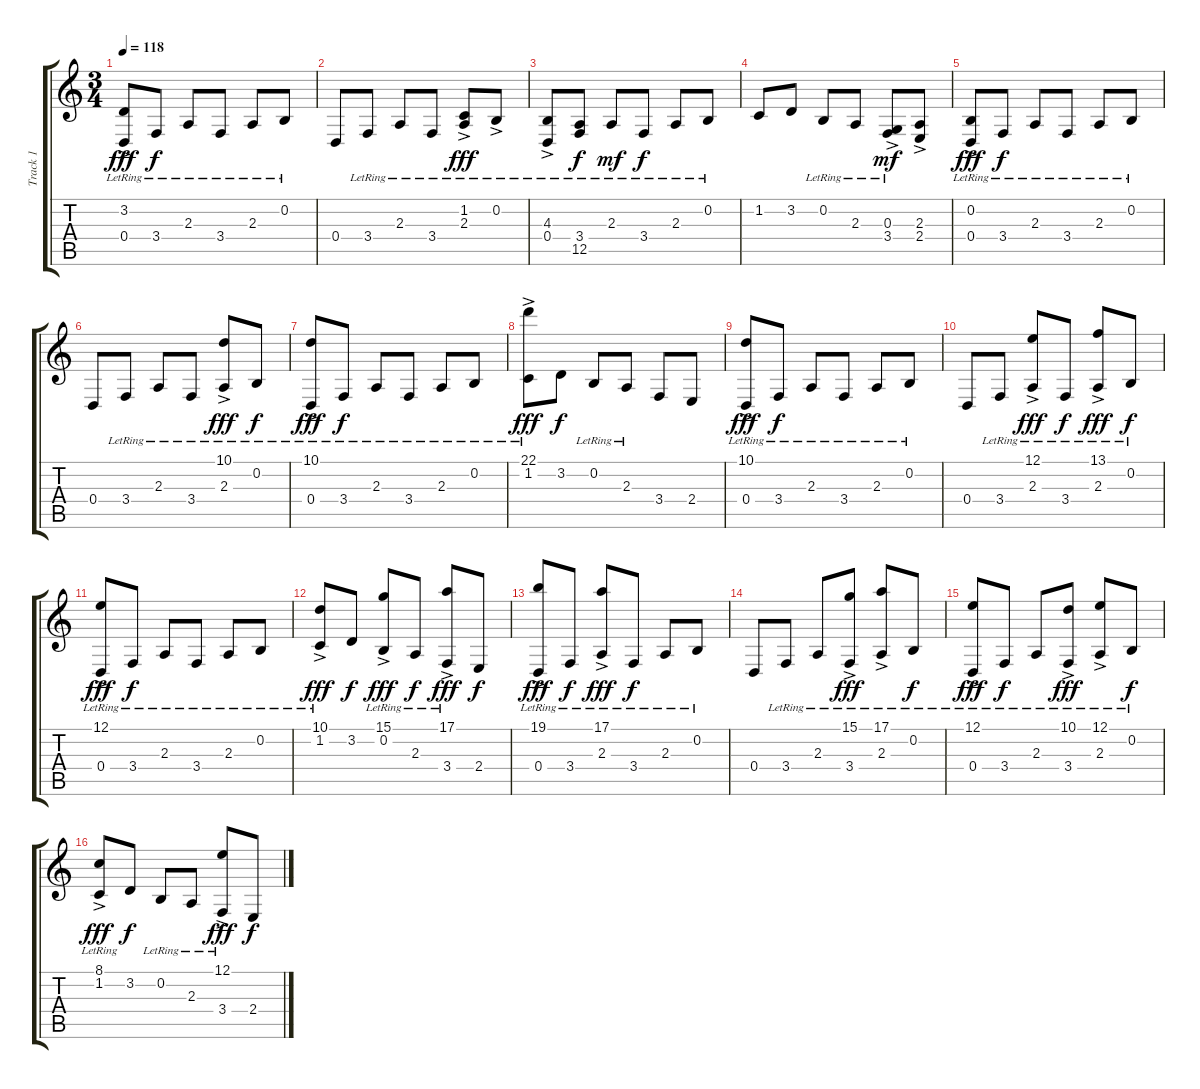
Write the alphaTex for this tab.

\track ("Track 1" "Track 1") {instrument electricpiano1}
\staff {score tabs}
\tuning (E4 B3 G3 D3 A2 E2) {hide}
\ts (3 4)
\tempo 118
\clef g2
\ks c
(3.2{ac lr} 0.4).8{dy fff} 3.4{lr}.8{dy f} 2.3{lr}.8 3.4{lr}.8 2.3{lr}.8 0.2{lr}.8 |
0.4.8 3.4{lr}.8 2.3{lr}.8 3.4{lr}.8 (1.2{ac lr} 2.3{lr}).8{dy fff} 0.2{ac lr}.8 |
(4.3{ac lr} 0.4).8 (3.4{lr} 12.5{lr}).8{dy f} 2.3{lr}.8{dy mf} 3.4{lr}.8{dy f} 2.3{lr}.8 0.2{lr}.8 |
1.2.8 3.2.8 0.2{lr}.8 2.3{lr}.8 (0.3{ac lr} 3.4).8{dy mf} (2.3{ac} 2.4).8 |
(0.2{ac lr} 0.4).8{dy fff} 3.4{lr}.8{dy f} 2.3{lr}.8 3.4{lr}.8 2.3{lr}.8 0.2{lr}.8 |
0.4.8 3.4{lr}.8 2.3{lr}.8 3.4{lr}.8 (10.1{ac lr} 2.3{lr}).8{dy fff} 0.2{lr}.8{dy f} |
(10.1{ac lr} 0.4).8{dy fff} 3.4{lr}.8{dy f} 2.3{lr}.8 3.4{lr}.8 2.3{lr}.8 0.2{lr}.8 |
(22.1{ac lr} 1.2).8{dy fff} 3.2.8{dy f} 0.2{lr}.8 2.3{lr}.8 3.4.8 2.4.8 |
(10.1{ac lr} 0.4).8{dy fff} 3.4{lr}.8{dy f} 2.3{lr}.8 3.4{lr}.8 2.3{lr}.8 0.2{lr}.8 |
0.4.8 3.4{lr}.8 (12.1{ac lr} 2.3{lr}).8{dy fff} 3.4{lr}.8{dy f} (13.1{ac lr} 2.3{lr}).8{dy fff} 0.2{lr}.8{dy f} |
(12.1{ac lr} 0.4).8{dy fff} 3.4{lr}.8{dy f} 2.3{lr}.8 3.4{lr}.8 2.3{lr}.8 0.2{lr}.8 |
(10.1{ac lr} 1.2).8{dy fff} 3.2.8{dy f} (15.1{ac lr} 0.2{lr}).8{dy fff} 2.3{lr}.8{dy f} (17.1{ac lr} 3.4).8{dy fff} 2.4.8{dy f} |
(19.1{ac lr} 0.4).8{dy fff} 3.4{lr}.8{dy f} (17.1{ac lr} 2.3{lr}).8{dy fff} 3.4{lr}.8{dy f} 2.3{lr}.8 0.2{lr}.8 |
0.4.8 3.4{lr}.8 2.3{lr}.8 (15.1{ac lr} 3.4{lr}).8{dy fff} (17.1{ac lr} 2.3{lr}).8 0.2{lr}.8{dy f} |
(12.1{ac lr} 0.4).8{dy fff} 3.4{lr}.8{dy f} 2.3{lr}.8 (10.1{ac lr} 3.4{lr}).8{dy fff} (12.1{ac lr} 2.3{lr}).8 0.2{lr}.8{dy f} |
(8.1{ac lr} 1.2).8{dy fff} 3.2.8{dy f} 0.2{lr}.8 2.3{lr}.8 (12.1{ac lr} 3.4).8{dy fff} 2.4.8{dy f}
